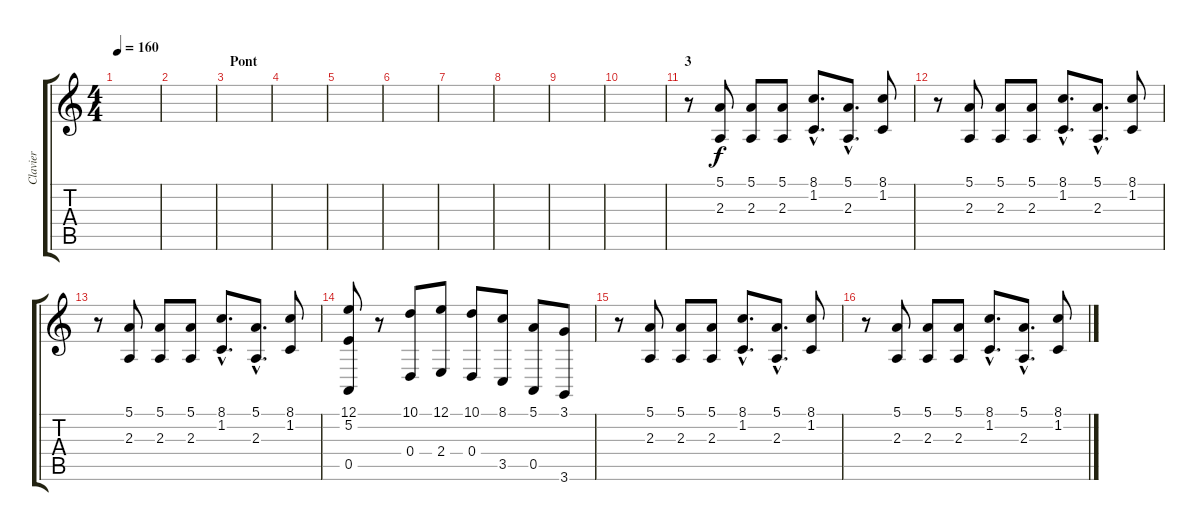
\track ("Clavier" "Clavier") {instrument acousticgrandpiano}
\staff {score tabs}
\tuning (E4 B3 G3 D3 A2 E2) {hide}
\ts (4 4)
\tempo 160
\clef g2
\ks c
|
|
\section ("" "Pont")
|
|
|
|
|
|
|
|
\section ("" "3")
r.8 (5.1 2.3).8 (5.1 2.3).8 (5.1 2.3).8 (8.1{hac} 1.2{hac}).8{d} (5.1{hac} 2.3{hac}).8{d} (8.1 1.2).8 |
r.8 (5.1 2.3).8 (5.1 2.3).8 (5.1 2.3).8 (8.1{hac} 1.2{hac}).8{d} (5.1{hac} 2.3{hac}).8{d} (8.1 1.2).8 |
r.8 (5.1 2.3).8 (5.1 2.3).8 (5.1 2.3).8 (8.1{hac} 1.2{hac}).8{d} (5.1{hac} 2.3{hac}).8{d} (8.1 1.2).8 |
(12.1 5.2 0.5).8 r.8 (10.1 0.4).8 (12.1 2.4).8 (10.1 0.4).8 (8.1 3.5).8 (5.1 0.5).8 (3.1 3.6).8 |
r.8 (5.1 2.3).8 (5.1 2.3).8 (5.1 2.3).8 (8.1{hac} 1.2{hac}).8{d} (5.1{hac} 2.3{hac}).8{d} (8.1 1.2).8 |
r.8 (5.1 2.3).8 (5.1 2.3).8 (5.1 2.3).8 (8.1{hac} 1.2{hac}).8{d} (5.1{hac} 2.3{hac}).8{d} (8.1 1.2).8
